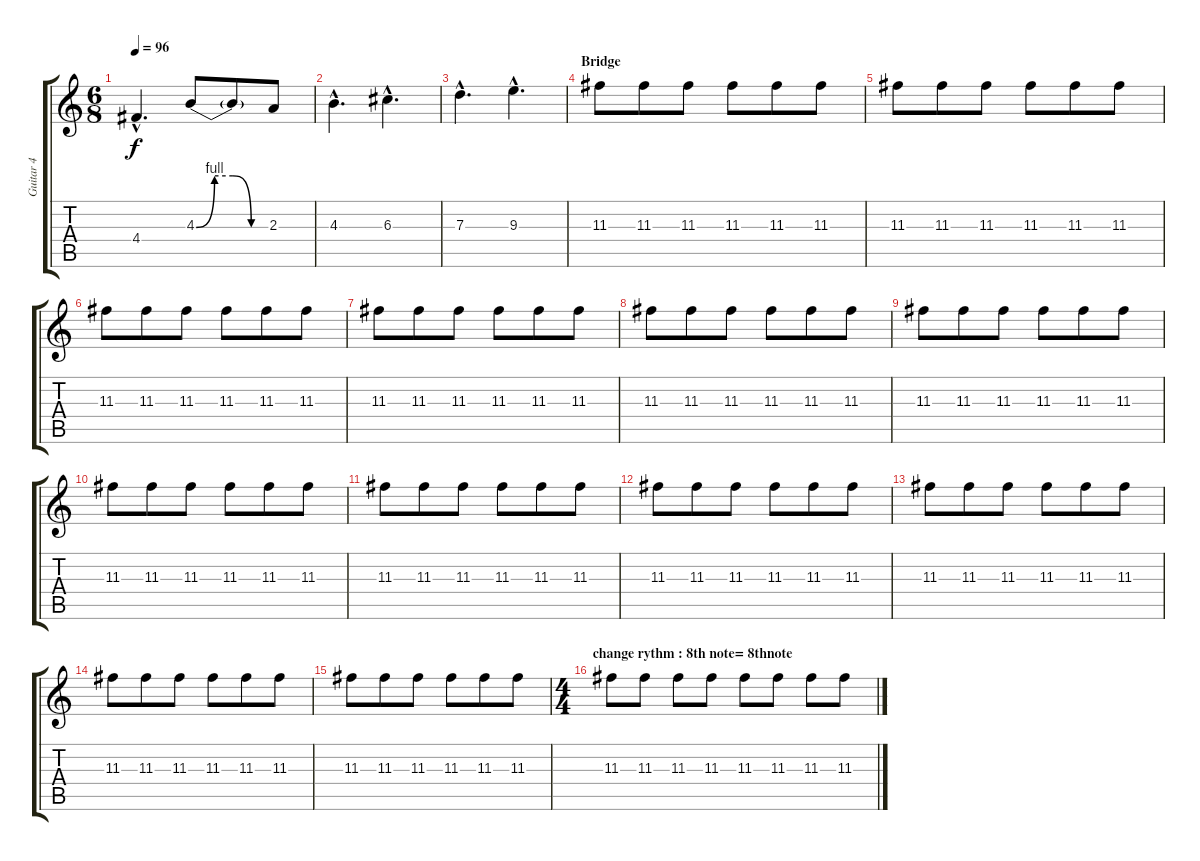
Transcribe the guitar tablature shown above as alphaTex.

\track ("Guitar 4" "Guitar 4") {instrument overdrivenguitar}
\staff {score tabs}
\tuning (E4 B3 G3 D3 A2 E2) {hide}
\ts (6 8)
\tempo 96
\clef g2
\ks c
4.4{hac}.4{d dy f} 4.3{be (custom 0 0 15 4 30 4 45 0 60 0)}.8 4.3{t}.8 2.3.8 |
4.3{hac}.4{d} 6.3{hac}.4{d} |
7.3{hac}.4{d} 9.3{hac}.4{d} |
\section ("" "Bridge")
11.3.8 11.3.8 11.3.8 11.3.8 11.3.8 11.3.8 |
11.3.8 11.3.8 11.3.8 11.3.8 11.3.8 11.3.8 |
11.3.8 11.3.8 11.3.8 11.3.8 11.3.8 11.3.8 |
11.3.8 11.3.8 11.3.8 11.3.8 11.3.8 11.3.8 |
11.3.8 11.3.8 11.3.8 11.3.8 11.3.8 11.3.8 |
11.3.8 11.3.8 11.3.8 11.3.8 11.3.8 11.3.8 |
11.3.8 11.3.8 11.3.8 11.3.8 11.3.8 11.3.8 |
11.3.8 11.3.8 11.3.8 11.3.8 11.3.8 11.3.8 |
11.3.8 11.3.8 11.3.8 11.3.8 11.3.8 11.3.8 |
11.3.8 11.3.8 11.3.8 11.3.8 11.3.8 11.3.8 |
11.3.8 11.3.8 11.3.8 11.3.8 11.3.8 11.3.8 |
11.3.8 11.3.8 11.3.8 11.3.8 11.3.8 11.3.8 |
\ts (4 4)
\section ("" "change rythm : 8th note= 8thnote")
11.3.8 11.3.8 11.3.8 11.3.8 11.3.8 11.3.8 11.3.8 11.3.8
